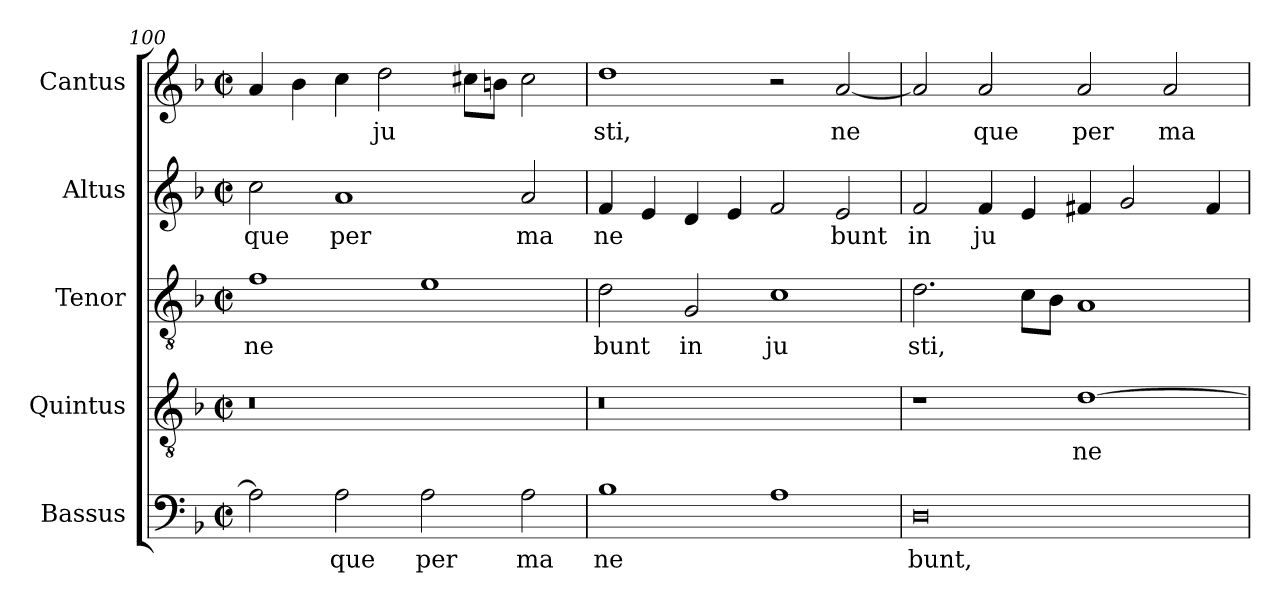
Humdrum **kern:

**kern	**text	**kern	**text	**kern	**text	**kern	**text	**kern	**text
*part5	*part5	*part4	*part4	*part3	*part3	*part2	*part2	*part1	*part1
*staff5	*staff5	*staff4	*staff4	*staff3	*staff3	*staff2	*staff2	*staff1	*staff1
*I"Bassus	*	*I"Quintus	*	*I"Tenor	*	*I"Altus	*	*I"Cantus	*
*clefF4	*	*clefGv2	*	*clefGv2	*	*clefG2	*	*clefG2	*
*k[b-]	*	*k[b-]	*	*k[b-]	*	*k[b-]	*	*k[b-]	*
*F:	*	*F:	*	*F:	*	*F:	*	*F:	*
*M2/2	*	*M2/2	*	*M2/2	*	*M2/2	*	*M2/2	*
*met(c|)	*	*met(c|)	*	*met(c|)	*	*met(c|)	*	*met(c|)	*
=100	=100	=100	=100	=100	=100	=100	=100	=100	=100
!	!LO:LY:b:cj	!	!	!	!LO:LY:b	!	!LO:LY:b	!	!LO:LY:b:cj
2A\]	.	0r	.	1f	ne	2cc\	que	4a/	--
!	!	!	!	!	!	!	!	!	!LO:LY:b:cj
.	.	.	.	.	.	.	.	4b-\	--
!	!LO:LY:b:cj	!	!	!	!	!	!LO:LY:b	!	!LO:LY:b:cj
2A\	que	.	.	.	.	1a	per	4cc\	--
!	!	!	!	!	!	!	!	!	!LO:LY:b:cj
.	.	.	.	.	.	.	.	2dd\	-ju-
!	!LO:LY:b:cj	!	!	!	!LO:LY:b	!	!	!	!
2A\	per	.	.	1e	.	.	.	.	.
!	!	!	!	!	!	!	!	!	!LO:LY:b:cj
.	.	.	.	.	.	.	.	8cc#\L	--
!	!	!	!	!	!	!	!	!	!LO:LY:b:cj
.	.	.	.	.	.	.	.	8b\J	--
!	!LO:LY:b:cj	!	!	!	!	!	!LO:LY:b	!	!LO:LY:b:cj
2A\	ma	.	.	.	.	2a/	ma	2cc#\	--
=101	=101	=101	=101	=101	=101	=101	=101	=101	=101
!	!LO:LY:b:cj	!	!	!	!LO:LY:b	!	!LO:LY:b	!	!LO:LY:b:cj
1B-	ne	0r	.	2d\	bunt	4f/	ne	1dd	-sti,
!	!	!	!	!	!	!	!LO:LY:b	!	!
.	.	.	.	.	.	4e/	.	.	.
!	!	!	!	!	!LO:LY:b	!	!LO:LY:b	!	!
.	.	.	.	2G/	in	4d/	.	.	.
!	!	!	!	!	!	!	!LO:LY:b	!	!
.	.	.	.	.	.	4e/	.	.	.
!	!LO:LY:b:cj	!	!	!	!LO:LY:b	!	!LO:LY:b	!	!
1A	.	.	.	1c	ju	2f/	.	2r	.
!	!	!	!	!	!	!	!LO:LY:b	!	!LO:LY:b:cj
.	.	.	.	.	.	2e/	bunt	[>2a/	ne-
!!LO:PB:g=z
=102	=102	=102	=102	=102	=102	=102	=102	=102	=102
!	!LO:LY:b:cj	!	!	!	!LO:LY:b	!	!LO:LY:b	!	!LO:LY:b:cj
0D	bunt,	1r	.	2.d\	sti,	2f/	in	2a/]	--
!	!	!	!	!	!	!	!LO:LY:b	!	!LO:LY:b:cj
.	.	.	.	.	.	4f/	ju	2a/	-que
!	!	!	!	!	!LO:LY:b	!	!LO:LY:b	!	!
.	.	.	.	8c\L	.	4e/	.	.	.
!	!	!	!	!	!LO:LY:b	!	!	!	!
.	.	.	.	8B-\J	.	.	.	.	.
!	!	!	!LO:LY:b	!	!LO:LY:b	!	!LO:LY:b	!	!LO:LY:b:cj
.	.	[>1d	ne-	1A	.	4f#X/	.	2a/	per
!	!	!	!	!	!	!	!LO:LY:b	!	!
.	.	.	.	.	.	2g/	.	.	.
!	!	!	!	!	!	!	!	!	!LO:LY:b:cj
.	.	.	.	.	.	.	.	2a/	ma
!	!	!	!	!	!	!	!LO:LY:b	!	!
.	.	.	.	.	.	4f#/	.	.	.
=	=	=	=	=	=	=	=	=	=
*-	*-	*-	*-	*-	*-	*-	*-	*-	*-
